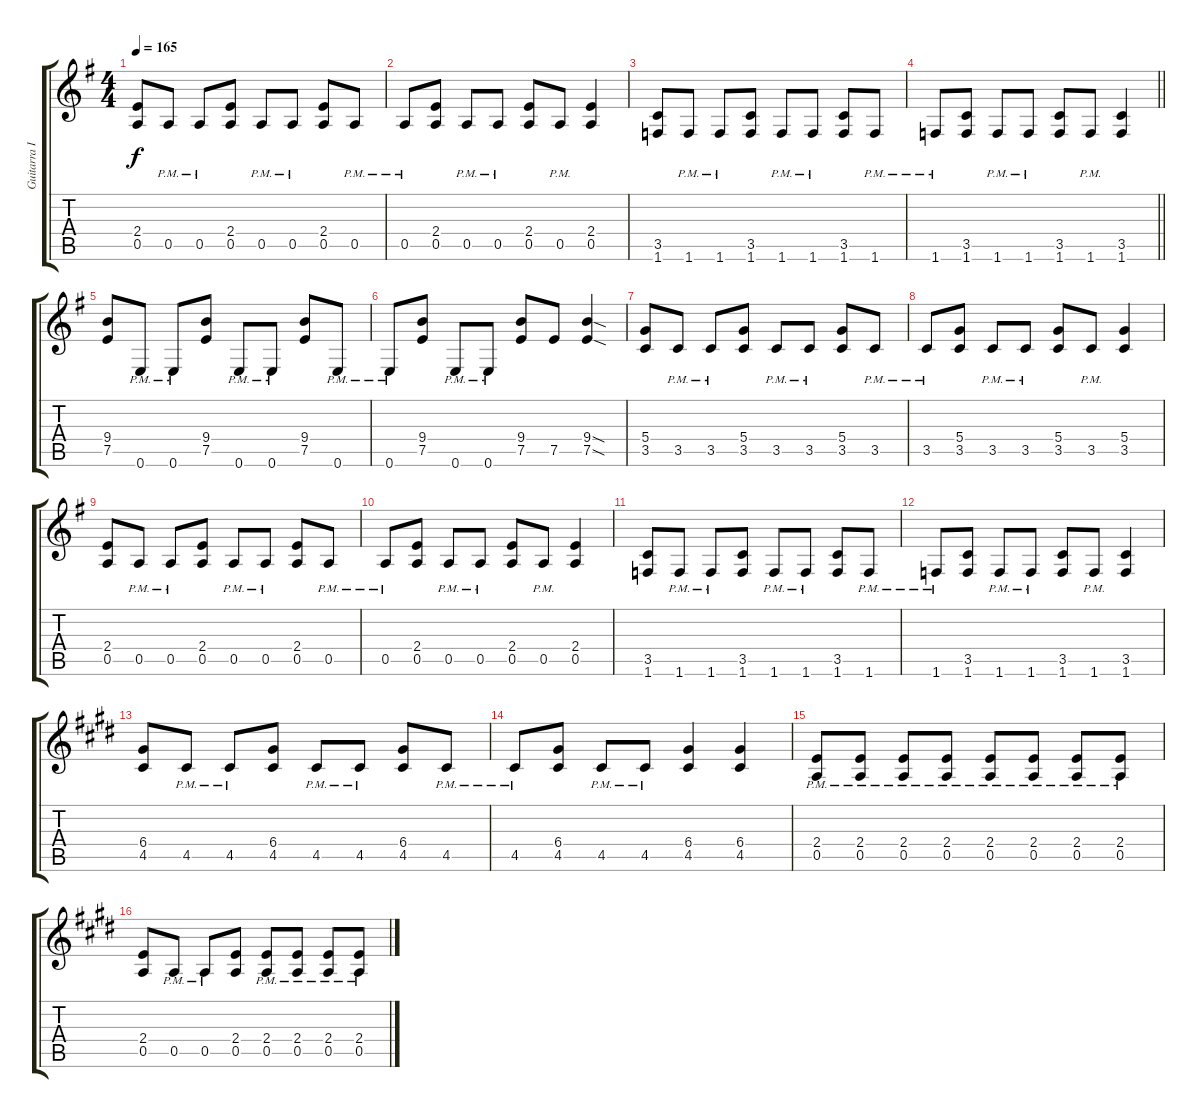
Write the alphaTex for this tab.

\track ("Guitarra I" "Guitarra I") {instrument overdrivenguitar}
\staff {score tabs}
\tuning (E4 B3 G3 D3 A2 E2) {hide}
\ts (4 4)
\tempo 165
\clef g2
\ks g
(2.4 0.5).8{dy f} 0.5{pm}.8 0.5{pm}.8 (2.4 0.5).8 0.5{pm}.8 0.5{pm}.8 (2.4 0.5).8 0.5{pm}.8 |
0.5{pm}.8 (2.4 0.5).8 0.5{pm}.8 0.5{pm}.8 (2.4 0.5).8 0.5{pm}.8 (2.4 0.5).4 |
(3.5 1.6).8 1.6{pm}.8 1.6{pm}.8 (3.5 1.6).8 1.6{pm}.8 1.6{pm}.8 (3.5 1.6).8 1.6{pm}.8 |
\barLineRight lightlight
1.6{pm}.8 (3.5 1.6).8 1.6{pm}.8 1.6{pm}.8 (3.5 1.6).8 1.6{pm}.8 (3.5 1.6).4 |
(9.4 7.5).8 0.6{pm}.8 0.6{pm}.8 (9.4 7.5).8 0.6{pm}.8 0.6{pm}.8 (9.4 7.5).8 0.6{pm}.8 |
0.6{pm}.8 (9.4 7.5).8 0.6{pm}.8 0.6{pm}.8 (9.4 7.5).8 7.5.8 (9.4{sod} 7.5{sod}).4 |
(5.4 3.5).8 3.5{pm}.8 3.5{pm}.8 (5.4 3.5).8 3.5{pm}.8 3.5{pm}.8 (5.4 3.5).8 3.5{pm}.8 |
3.5{pm}.8 (5.4 3.5).8 3.5{pm}.8 3.5{pm}.8 (5.4 3.5).8 3.5{pm}.8 (5.4 3.5).4 |
(2.4 0.5).8 0.5{pm}.8 0.5{pm}.8 (2.4 0.5).8 0.5{pm}.8 0.5{pm}.8 (2.4 0.5).8 0.5{pm}.8 |
0.5{pm}.8 (2.4 0.5).8 0.5{pm}.8 0.5{pm}.8 (2.4 0.5).8 0.5{pm}.8 (2.4 0.5).4 |
(3.5 1.6).8 1.6{pm}.8 1.6{pm}.8 (3.5 1.6).8 1.6{pm}.8 1.6{pm}.8 (3.5 1.6).8 1.6{pm}.8 |
1.6{pm}.8 (3.5 1.6).8 1.6{pm}.8 1.6{pm}.8 (3.5 1.6).8 1.6{pm}.8 (3.5 1.6).4 |
\ks e
(6.4 4.5).8 4.5{pm}.8 4.5{pm}.8 (6.4 4.5).8 4.5{pm}.8 4.5{pm}.8 (6.4 4.5).8 4.5{pm}.8 |
4.5{pm}.8 (6.4 4.5).8 4.5{pm}.8 4.5{pm}.8 (6.4 4.5).4 (6.4 4.5).4 |
(2.4{pm} 0.5{pm}).8 (2.4{pm} 0.5{pm}).8 (2.4{pm} 0.5{pm}).8 (2.4{pm} 0.5{pm}).8 (2.4{pm} 0.5{pm}).8 (2.4{pm} 0.5{pm}).8 (2.4{pm} 0.5{pm}).8 (2.4{pm} 0.5{pm}).8 |
(2.4 0.5).8 0.5{pm}.8 0.5{pm}.8 (2.4 0.5).8 (2.4{pm} 0.5).8 (2.4{pm} 0.5).8 (2.4{pm} 0.5).8 (2.4{pm} 0.5).8
